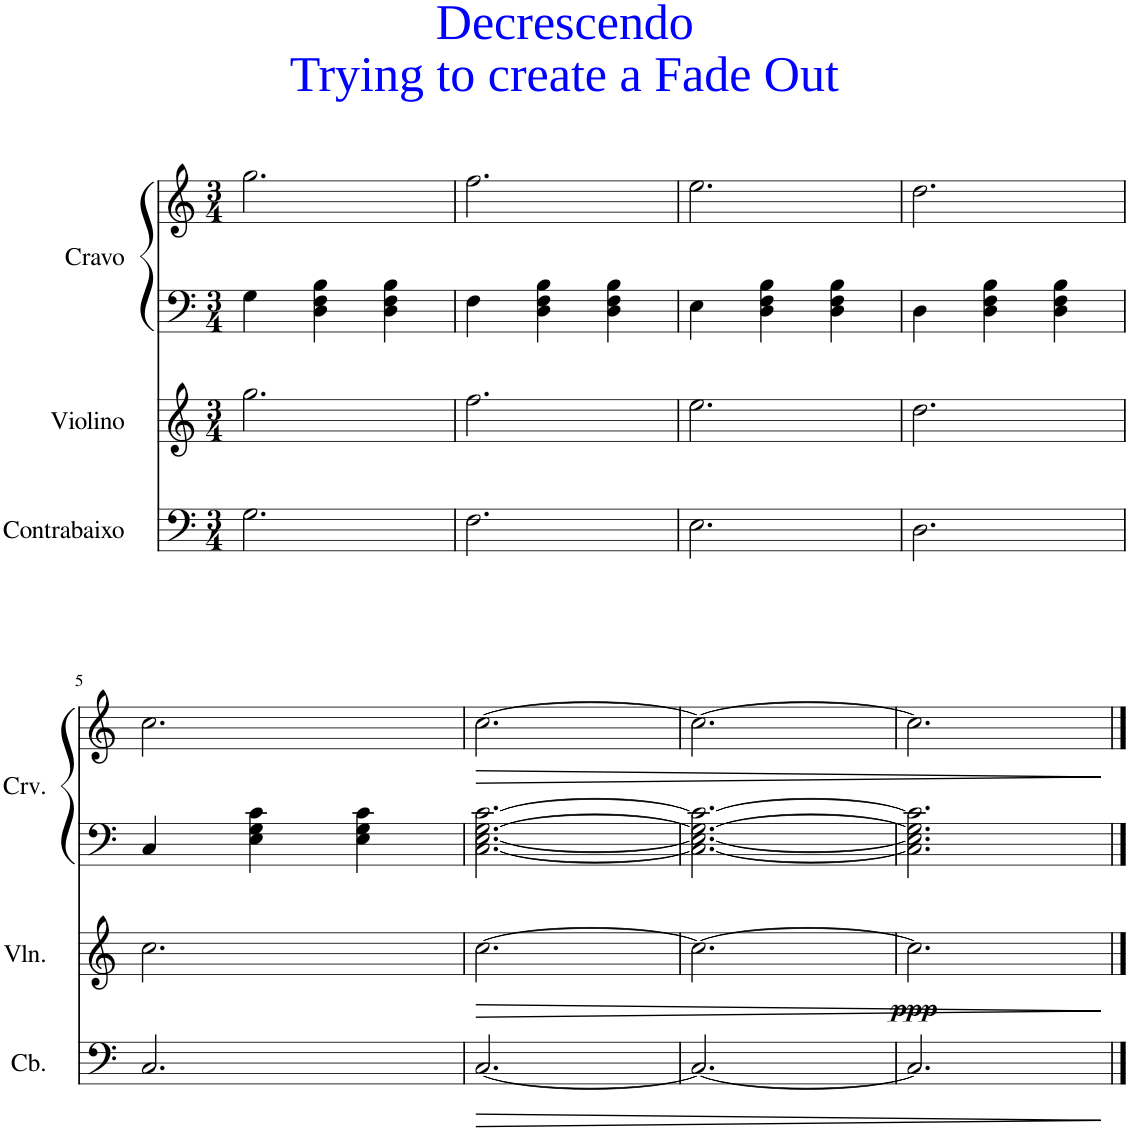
**kern	**dynam	**kern	**dynam	**kern	**kern	**dynam
*part3	*part3	*part2	*part2	*part1	*part1	*part1
*staff4	*staff4	*staff3	*staff3	*staff2	*staff1	*staff1/2
*I"Contrabaixo	*	*I"Violino	*	*I"Cravo	*	*
*I'Cb.	*	*I'Vln.	*	*I'Crv.	*	*
*clefF4	*	*clefG2	*	*clefF4	*clefG2	*
*Trd7c12	*	*	*	*	*	*
*k[]	*	*k[]	*	*k[]	*k[]	*
*M3/4	*	*M3/4	*	*M3/4	*M3/4	*
=1	=1	=1	=1	=1	=1	=1
2.G\	.	2.gg\	.	4G\	2.gg\	.
.	.	.	.	4D\ 4F\ 4B\	.	.
.	.	.	.	4D\ 4F\ 4B\	.	.
=2	=2	=2	=2	=2	=2	=2
2.F\	.	2.ff\	.	4F\	2.ff\	.
.	.	.	.	4D\ 4F\ 4B\	.	.
.	.	.	.	4D\ 4F\ 4B\	.	.
=3	=3	=3	=3	=3	=3	=3
2.E\	.	2.ee\	.	4E\	2.ee\	.
.	.	.	.	4D\ 4F\ 4B\	.	.
.	.	.	.	4D\ 4F\ 4B\	.	.
=4	=4	=4	=4	=4	=4	=4
2.D\	.	2.dd\	.	4D\	2.dd\	.
.	.	.	.	4D\ 4F\ 4B\	.	.
.	.	.	.	4D\ 4F\ 4B\	.	.
!!LO:LB:g=z
=5	=5	=5	=5	=5	=5	=5
2.C/	.	2.cc\	.	4C/	2.cc\	.
.	.	.	.	4E\ 4G\ 4c\	.	.
.	.	.	.	4E\ 4G\ 4c\	.	.
=6	=6	=6	=6	=6	=6	=6
!	!LO:HP:b	!	!LO:HP:b	!	!	!LO:HP:b
[2.C/	>	[2.cc\	>	[2.C\ [2.E\ [2.G\ [2.c\	[2.cc\	>
=7	=7	=7	=7	=7	=7	=7
2.C/_	.	2.cc\_	.	2.C\_ 2.E\_ 2.G\_ 2.c\_	2.cc\_	.
=8	=8	=8	=8	=8	=8	=8
!	!	!	!LO:DY:b	!	!	!
2.C/]	.	2.cc\]	ppp	2.C\] 2.E\] 2.G\] 2.c\]	2.cc\]	.
.	]	.	]	.	.	]
==	==	==	==	==	==	==
*-	*-	*-	*-	*-	*-	*-
